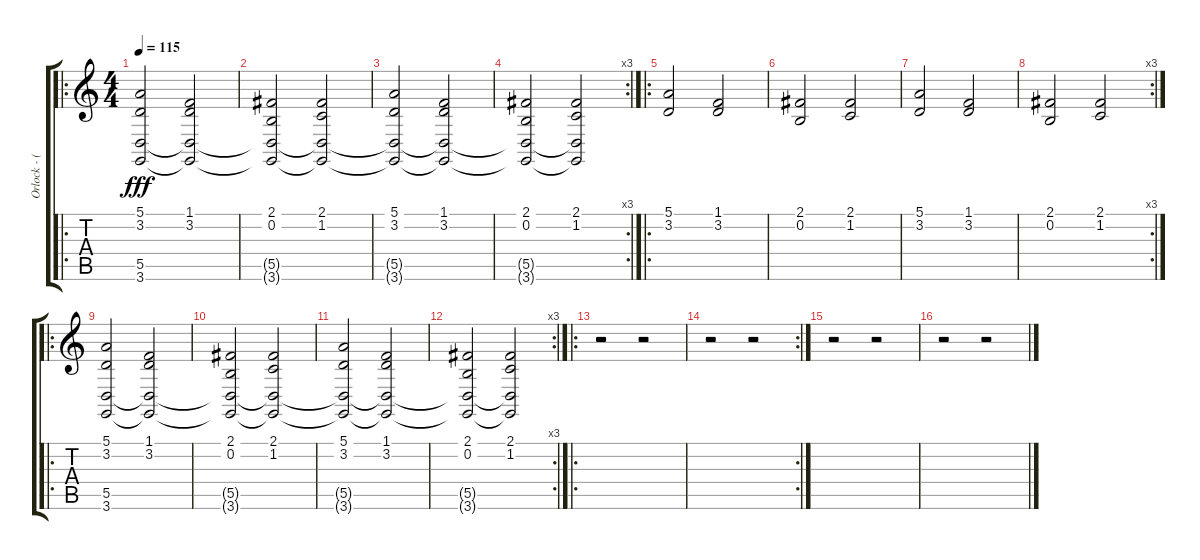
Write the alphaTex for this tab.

\track ("Orlock - (Choir)" "Orlock - (") {instrument choiraahs}
\staff {score tabs}
\tuning (E4 B3 G3 D3 A2 E2) {hide}
\ro
\ts (4 4)
\tempo 115
\clef g2
\ks c
(5.1 3.2 5.5 3.6).2{dy fff} (1.1 3.2 5.5{t} 3.6{t}).2 |
(2.1 0.2 5.5{t} 3.6{t}).2 (2.1 1.2 5.5{t} 3.6{t}).2 |
(5.1 3.2 5.5{t} 3.6{t}).2 (1.1 3.2 5.5{t} 3.6{t}).2 |
\rc 3
(2.1 0.2 5.5{t} 3.6{t}).2 (2.1 1.2 5.5{t} 3.6{t}).2 |
\ro
(5.1 3.2).2 (1.1 3.2).2 |
(2.1 0.2).2 (2.1 1.2).2 |
(5.1 3.2).2 (1.1 3.2).2 |
\rc 3
(2.1 0.2).2 (2.1 1.2).2 |
\ro
(5.1 3.2 5.5 3.6).2 (1.1 3.2 5.5{t} 3.6{t}).2 |
(2.1 0.2 5.5{t} 3.6{t}).2 (2.1 1.2 5.5{t} 3.6{t}).2 |
(5.1 3.2 5.5{t} 3.6{t}).2 (1.1 3.2 5.5{t} 3.6{t}).2 |
\rc 3
(2.1 0.2 5.5{t} 3.6{t}).2 (2.1 1.2 5.5{t} 3.6{t}).2 |
\ro
r.2 r.2 |
\rc 2
r.2 r.2 |
r.2 r.2 |
r.2 r.2
